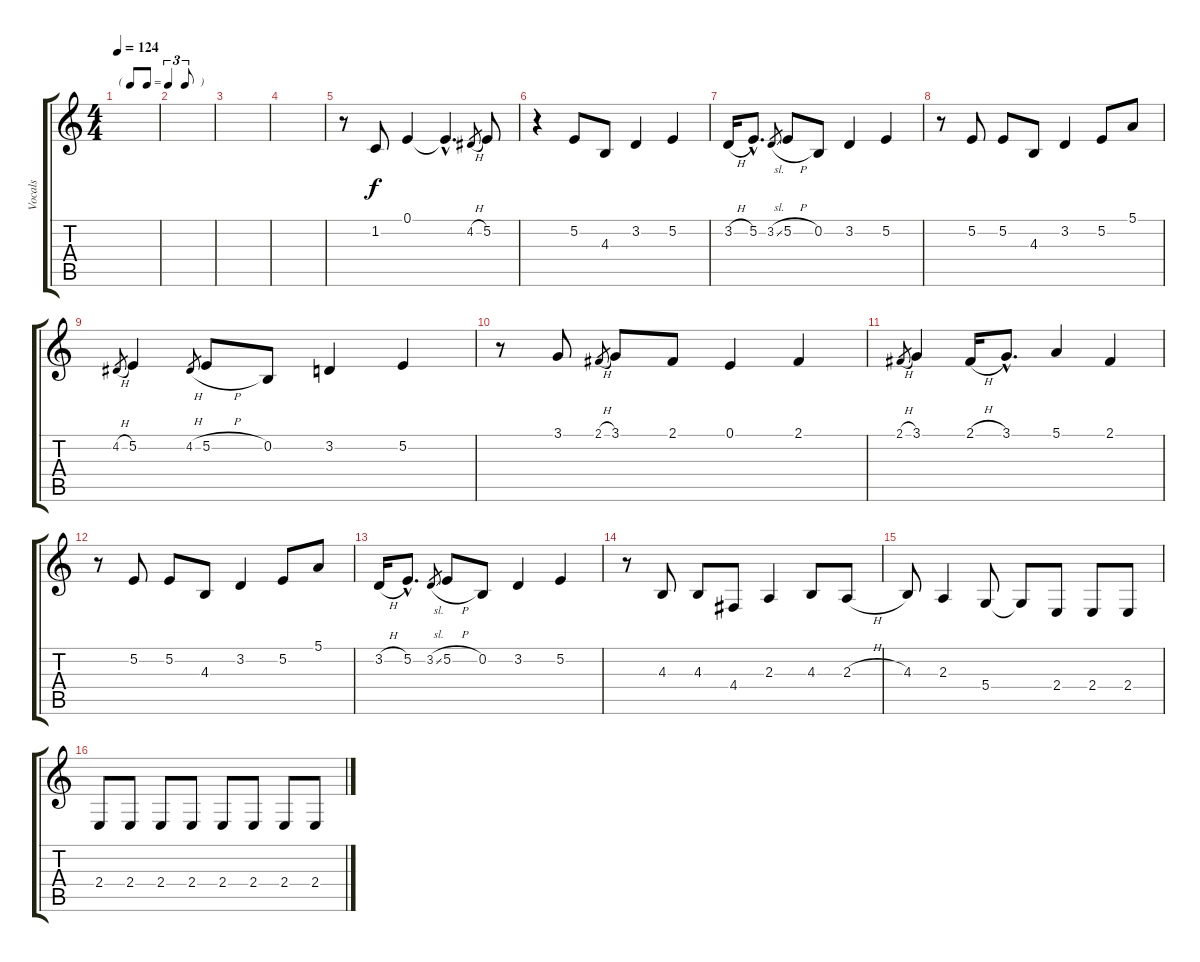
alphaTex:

\track ("Vocals" "Vocals") {instrument altosax}
\staff {score tabs}
\tuning (E4 B3 G3 D3 A2 E2) {hide}
\ts (4 4)
\tf triplet8th
\tempo 124
\clef g2
\ks c
|
|
|
|
r.8 1.2.8 0.1.4 0.1{hac t}.4{d} 4.2{h}.8{gr} 5.2.8 |
r.4 5.2.8 4.3.8 3.2.4 5.2.4 |
3.2{h}.16 5.2{hac}.8{d} 3.2{sl}.8{gr} 5.2{h}.8 0.2.8 3.2.4 5.2.4 |
r.8 5.2.8 5.2.8 4.3.8 3.2.4 5.2.8 5.1.8 |
4.2{h}.8{gr} 5.2.4 4.2{h}.8{gr} 5.2{h}.8 0.2.8 3.2.4 5.2.4 |
r.8 3.1.8 2.1{h}.8{gr} 3.1.8 2.1.8 0.1.4 2.1.4 |
2.1{h}.8{gr} 3.1.4 2.1{h}.16 3.1{hac}.8{d} 5.1.4 2.1.4 |
r.8 5.2.8 5.2.8 4.3.8 3.2.4 5.2.8 5.1.8 |
3.2{h}.16 5.2{hac}.8{d} 3.2{sl}.8{gr} 5.2{h}.8 0.2.8 3.2.4 5.2.4 |
r.8 4.3.8 4.3.8 4.4.8 2.3.4 4.3.8 2.3{h}.8 |
4.3.8 2.3.4 5.4.8 5.4{t}.8 2.4.8 2.4.8 2.4.8 |
2.4.8 2.4.8 2.4.8 2.4.8 2.4.8 2.4.8 2.4.8 2.4.8
